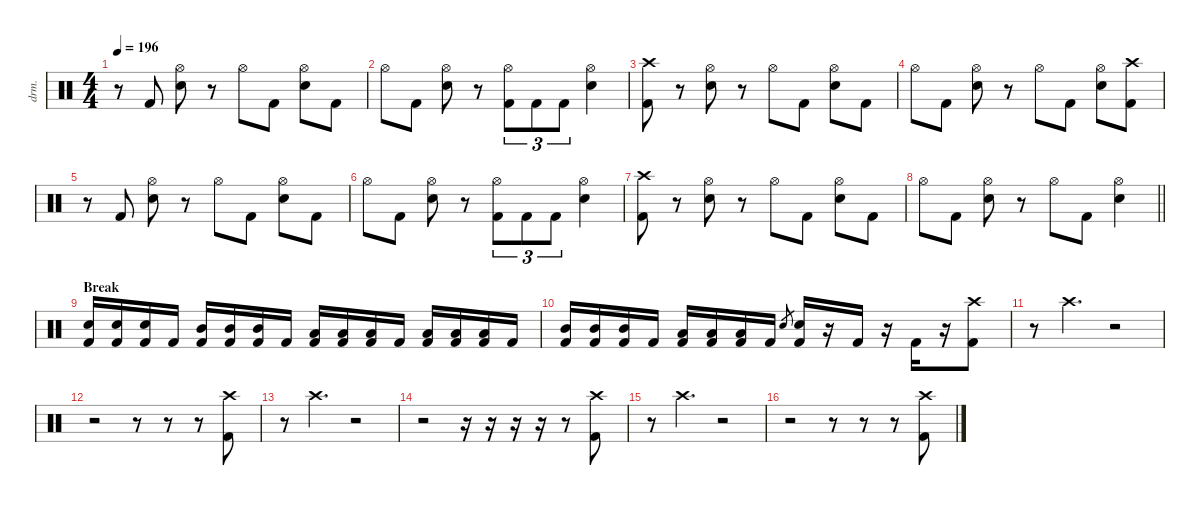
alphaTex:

\defaultSystemsLayout 4
\hideDynamics
\bracketExtendMode nobrackets
\track ("Menza" "drm.") {instrument percussion}
\staff {score}
\articulation defaults
\ts (4 4)
\tempo 196
\clef neutral
\ks c
r.8{dy fff} "Kick (hit) 2".8 ("Hi-Hat (open)" "Snare (hit) 2").8{dy f} r.8 "Hi-Hat (open)".8 "Kick (hit) 2".8{dy fff} ("Hi-Hat (open)" "Snare (hit) 2").8{dy f} "Kick (hit) 2".8{dy fff} |
"Hi-Hat (open)".8{dy f} "Kick (hit) 2".8{dy fff} ("Hi-Hat (open)" "Snare (hit) 2").8{dy f} r.8 ("Hi-Hat (open)" "Kick (hit) 2").8{tu (3 2)} "Kick (hit) 2".8{tu (3 2) dy fff} "Kick (hit) 2".8{tu (3 2)} ("Hi-Hat (open)" "Snare (hit) 2").4{dy f} |
("Crash high (hit)" "Kick (hit) 2").8{dy ff} r.8 ("Hi-Hat (open)" "Snare (hit) 2").8{dy f} r.8 "Hi-Hat (open)".8 "Kick (hit) 2".8{dy fff} ("Hi-Hat (open)" "Snare (hit) 2").8{dy f} "Kick (hit) 2".8{dy fff} |
"Hi-Hat (open)".8{dy f} "Kick (hit) 2".8{dy fff} ("Hi-Hat (open)" "Snare (hit) 2").8{dy f} r.8 "Hi-Hat (open)".8 "Kick (hit) 2".8{dy fff} ("Hi-Hat (open)" "Snare (hit) 2").8{dy f} ("Crash high (hit)" "Kick (hit) 2").8{dy fff} |
r.8 "Kick (hit) 2".8 ("Hi-Hat (open)" "Snare (hit) 2").8{dy f} r.8 "Hi-Hat (open)".8 "Kick (hit) 2".8{dy fff} ("Hi-Hat (open)" "Snare (hit) 2").8{dy f} "Kick (hit) 2".8{dy fff} |
"Hi-Hat (open)".8{dy f} "Kick (hit) 2".8{dy fff} ("Hi-Hat (open)" "Snare (hit) 2").8{dy f} r.8 ("Hi-Hat (open)" "Kick (hit) 2").8{tu (3 2)} "Kick (hit) 2".8{tu (3 2) dy fff} "Kick (hit) 2".8{tu (3 2)} ("Hi-Hat (open)" "Snare (hit) 2").4{dy f} |
("Crash high (hit)" "Kick (hit) 2").8{dy ff} r.8 ("Hi-Hat (open)" "Snare (hit) 2").8{dy f} r.8 "Hi-Hat (open)".8 "Kick (hit) 2".8{dy fff} ("Hi-Hat (open)" "Snare (hit) 2").8{dy f} "Kick (hit) 2".8{dy fff} |
\barLineRight lightlight "Hi-Hat (open)".8{dy f} "Kick (hit) 2".8{dy fff}
("Hi-Hat (open)" "Snare (hit) 2").8{dy f} r.8 "Hi-Hat (open)".8 "Kick (hit) 2".8{dy fff} ("Hi-Hat (open)" "Snare (hit) 2").4{dy f} |
\section ("" "Break")
("Snare (hit) 2" "Kick (hit) 2").16{dy fff} ("Snare (hit) 2" "Kick (hit) 2").16 ("Snare (hit) 2" "Kick (hit) 2").16 "Kick (hit) 2".16{dy ff} ("Mid Tom (hit)" "Kick (hit) 2").16{dy fff} ("Mid Tom (hit)" "Kick (hit) 2").16 ("Mid Tom (hit)" "Kick (hit) 2").16 "Kick (hit) 2".16{dy ff} ("Low Tom (hit)" "Kick (hit) 2").16{dy fff} ("Low Tom (hit)" "Kick (hit) 2").16 ("Low Tom (hit)" "Kick (hit) 2").16 "Kick (hit) 2".16{dy ff} ("Low Floor Tom (hit)" "Kick (hit) 2").16{dy fff} ("Low Floor Tom (hit)" "Kick (hit) 2").16 ("Low Floor Tom (hit)" "Kick (hit) 2").16 "Kick (hit) 2".16{dy ff} |
("Mid Tom (hit)" "Kick (hit) 2").16{dy fff} ("Mid Tom (hit)" "Kick (hit) 2").16 ("Mid Tom (hit)" "Kick (hit) 2").16 "Kick (hit) 2".16{dy ff} ("Low Tom (hit)" "Kick (hit) 2").16{dy fff} ("Low Tom (hit)" "Kick (hit) 2").16 ("Low Tom (hit)" "Kick (hit) 2").16 "Kick (hit) 2".16{dy ff} "Snare (hit) 2".8{gr} ("Snare (hit) 2" "Kick (hit) 2").16{dy fff} r.16 "Kick (hit) 2".16 r.16 "Kick (hit) 2".16 r.16 ("Crash high (hit)" "Kick (hit) 2").8 |
r.8 "Crash high (hit)".4{d dy ppp} r.2 |
r.2 r.8 r.8 r.8 ("Crash high (hit)" "Kick (hit) 2").8{dy ff} |
r.8 "Crash high (hit)".4{d dy ppp} r.2 |
r.2 r.16 r.16 r.16 r.16 r.8 ("Crash high (hit)" "Kick (hit) 2").8{dy ff} |
r.8 "Crash high (hit)".4{d dy ppp} r.2 |
r.2 r.8 r.8 r.8 ("Crash high (hit)" "Kick (hit) 2").8{dy ff}
